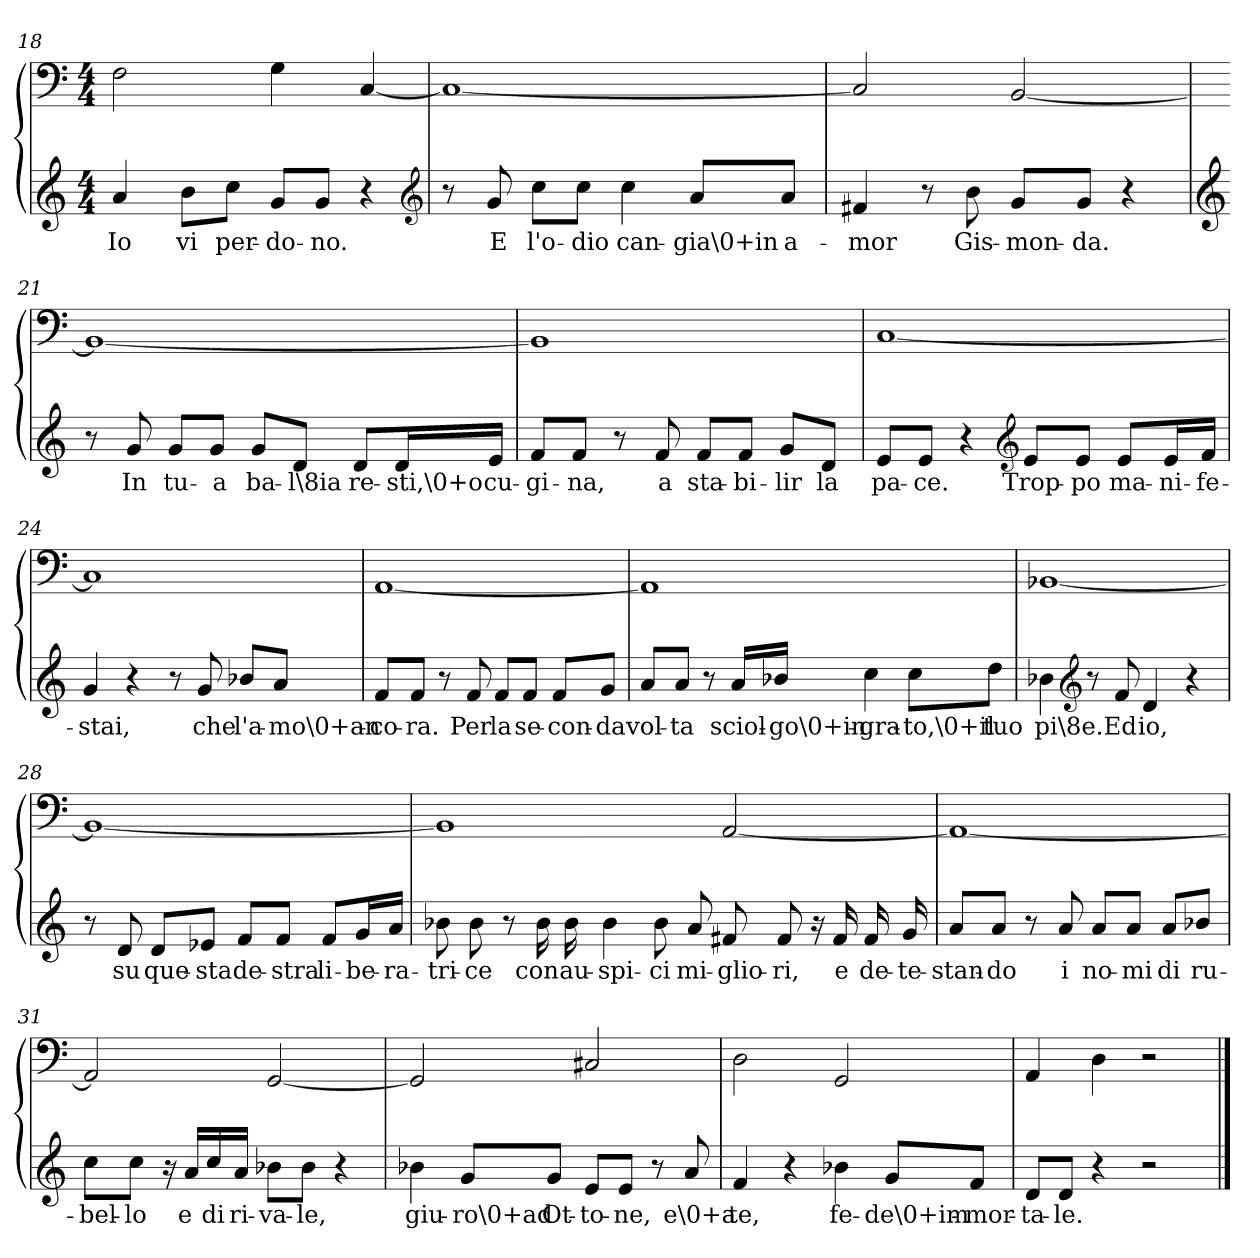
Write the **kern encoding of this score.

**kern	**text	**kern
*part1	*part1	*part1
*staff2	*staff2	*staff1
*clefG2	*	*clefF4
*k[]	*	*k[]
*a:	*	*a:
*M4/4	*	*M4/4
=18	=18	=18
4a/	Io	2F\
8b\L	vi	.
8cc\J	per-	.
8g/L	-do-	4G\
8g/J	-no.	.
4r	.	[4C/
*clefG2	*	*
=19	=19	=19
8r	.	1C/_
8g/	E	.
8cc\L	l'o-	.
8cc\J	-dio	.
4cc\	can-	.
8a/L	-gia\0+in	.
8a/J	a-	.
=20	=20	=20
4f#X/	-mor	2C/]
8r	.	.
8b\	Gis-	.
8g/L	-mon-	[2BB/
8g/J	-da.	.
4r	.	.
=21	=21	=21
*clefG2	*	*
8r	.	1BB/_
8g/	In	.
8g/L	tu-	.
8g/J	-a	.
8g/L	ba-	.
8d/J	-l\8ia	.
8d/L	re-	.
16d/L	-sti,\0+o	.
16e/JJ	cu-	.
=22	=22	=22
8f/L	-gi-	1BB/]
8f/J	-na,	.
8r	.	.
8f/	a	.
8f/L	sta-	.
8f/J	-bi-	.
8g/L	-lir	.
8d/J	la	.
=23	=23	=23
8e/L	pa-	[1C/
8e/J	-ce.	.
4r	.	.
*clefG2	*	*
8e/L	Trop-	.
8e/J	-po	.
8e/L	ma-	.
16e/L	-ni-	.
16f/JJ	-fe-	.
=24	=24	=24
4g/	-stai,	1C/]
4r	.	.
8r	.	.
8g/	che	.
8b-X/L	l'a-	.
8a/J	-mo\0+an-	.
=25	=25	=25
8f/L	-co-	[1AA/
8f/J	-ra.	.
8r	.	.
8f/	Per	.
8f/L	la	.
8f/J	se-	.
8f/L	-con-	.
8g/J	-da	.
=26	=26	=26
8a/L	vol-	1AA/]
8a/J	-ta	.
8r	.	.
16a/LL	sciol-	.
16b-X/JJ	-go\0+in-	.
4cc\	-gra-	.
8cc\L	-to,\0+il	.
8dd\J	tuo	.
=27	=27	=27
4b-X\	pi\8e.	[1BB-X/
*clefG2	*	*
8r	.	.
8f/	Ed	.
4d/	io,	.
4r	.	.
=28	=28	=28
8r	.	1BB-/_
8d/	su	.
8d/L	que-	.
8e-X/J	-sta	.
8f/L	de-	.
8f/J	-stra	.
8f/L	li-	.
16g/L	-be-	.
16a/JJ	-ra-	.
=29	=29	=29
8b-X\	-tri-	1BB-/]
8b-\	-ce	.
8r	.	.
16b-\	con	.
16b-\	au-	.
4b-\	-spi-	.
8b-\	-ci	.
8a/	mi-	.
8f#X/	-glio-	[2AA/
8f#/	-ri,	.
16r	.	.
16f#/	e	.
16f#/	de-	.
16g/	-te-	.
=30	=30	=30
8a/L	-stan-	1AA/_
8a/J	-do	.
8r	.	.
8a/	i	.
8a/L	no-	.
8a/J	-mi	.
8a/L	di	.
8b-X/J	ru-	.
=31	=31	=31
8cc\L	-bel-	2AA/]
8cc\J	-lo	.
16r	.	.
16a/LL	e	.
16cc/	di	.
16a/JJ	ri-	.
8b-X\L	-va-	[2GG/
8b-\J	-le,	.
4r	.	.
=32	=32	=32
4b-X\	giu-	2GG/]
8g/L	-ro\0+ad	.
8g/J	Ot-	.
8e/L	-to-	2C#X/
8e/J	-ne,	.
8r	.	.
8a/	e\0+a	.
=33	=33	=33
4f/	te,	2D\
4r	.	.
4b-X\	fe-	2GG/
8g/L	-de\0+im-	.
8f/J	-mor-	.
=34	=34	=34
8d/L	-ta-	4AA/
8d/J	-le.	.
4r	.	4D\
2r	.	2r
==	==	==
*-	*-	*-
